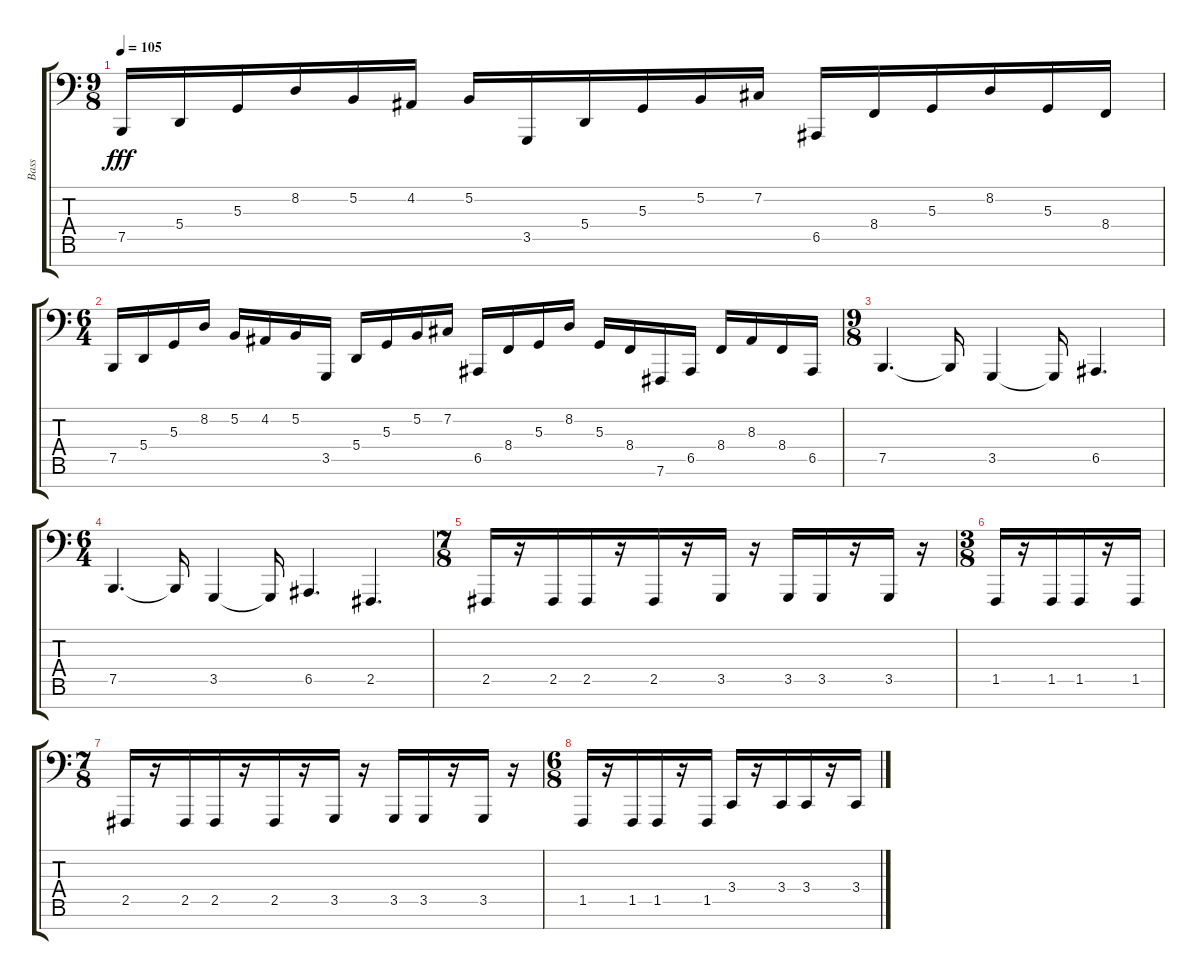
\track ("Bass" "Bass") {instrument lead2sawtooth}
\staff {score tabs}
\tuning (B2 Gb2 D2 A1 E1 B0 Gb0) {hide}
\ts (9 8)
\tempo 105
\clef f4
\ks c
7.5.16{dy fff volume 11 instrument electricbassfinger} 5.4.16 5.3.16 8.2.16 5.2.16 4.2.16 5.2.16 3.5.16 5.4.16 5.3.16 5.2.16 7.2.16 6.5.16 8.4.16 5.3.16 8.2.16 5.3.16 8.4.16 |
\ts (6 4)
7.5.16 5.4.16 5.3.16 8.2.16 5.2.16 4.2.16 5.2.16 3.5.16 5.4.16 5.3.16 5.2.16 7.2.16 6.5.16 8.4.16 5.3.16 8.2.16 5.3.16 8.4.16 7.6.16 6.5.16 8.4.16 8.3.16 8.4.16 6.5.16 |
\ts (9 8)
7.5.4{d} 7.5{t}.16 3.5.4 3.5{t}.16 6.5.4{d} |
\ts (6 4)
7.5.4{d} 7.5{t}.16 3.5.4 3.5{t}.16 6.5.4{d} 2.5.4{d} |
\ts (7 8)
2.5.16 r.16 2.5.16 2.5.16 r.16 2.5.16 r.16 3.5.16 r.16 3.5.16 3.5.16 r.16 3.5.16 r.16 |
\ts (3 8)
1.5.16 r.16 1.5.16 1.5.16 r.16 1.5.16 |
\ts (7 8)
2.5.16 r.16 2.5.16 2.5.16 r.16 2.5.16 r.16 3.5.16 r.16 3.5.16 3.5.16 r.16 3.5.16 r.16 |
\ts (6 8)
1.5.16 r.16 1.5.16 1.5.16 r.16 1.5.16 3.4.16 r.16 3.4.16 3.4.16 r.16 3.4.16
